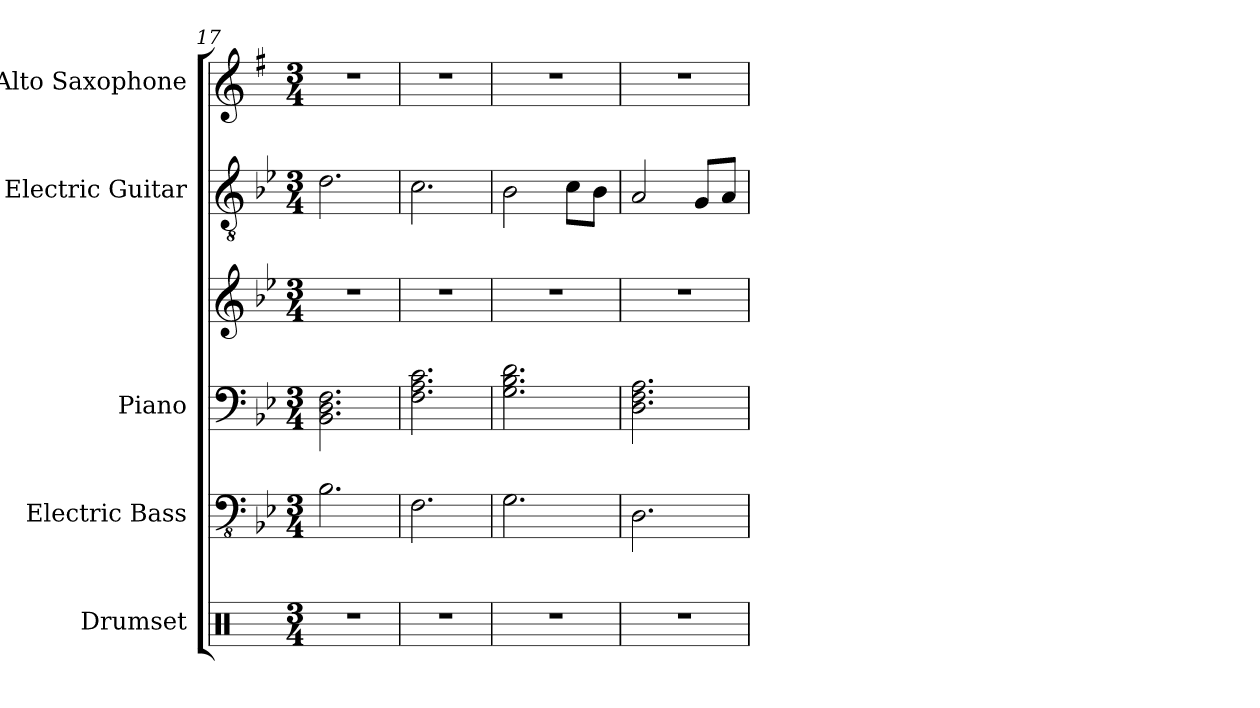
**kern	**kern	**kern	**kern	**kern	**kern
*part5	*part4	*part3	*part3	*part2	*part1
*staff6	*staff5	*staff4	*staff3	*staff2	*staff1
*I"Drumset	*I"Electric Bass	*I"Piano	*	*I"Electric Guitar	*I"Alto Saxophone
*I'Drs.	*I'El. B.	*I'Pno.	*	*I'El. Guit.	*I'A. Sax.
*clefX	*clefFv4	*clefF4	*clefG2	*clefGv2	*clefG2
*	*	*	*	*	*ITrd5c9
*k[]	*k[b-e-]	*k[b-e-]	*k[b-e-]	*k[b-e-]	*k[b-e-]
*C:	*B-:	*B-:	*B-:	*B-:	*B-:
*M3/4	*M3/4	*M3/4	*M3/4	*M3/4	*M3/4
=17	=17	=17	=17	=17	=17
2.r	2.BB-\	2.BB-\ 2.D\ 2.F\	2.r	2.d\	2.r
=18	=18	=18	=18	=18	=18
2.r	2.FF\	2.F\ 2.A\ 2.c\	2.r	2.c\	2.r
=19	=19	=19	=19	=19	=19
2.r	2.GG\	2.G\ 2.B-\ 2.d\	2.r	2B-\	2.r
.	.	.	.	8c\L	.
.	.	.	.	8B-\J	.
=20	=20	=20	=20	=20	=20
2.r	2.DD\	2.D\ 2.F\ 2.A\	2.r	2A/	2.r
.	.	.	.	8G/L	.
.	.	.	.	8A/J	.
=	=	=	=	=	=
*-	*-	*-	*-	*-	*-
